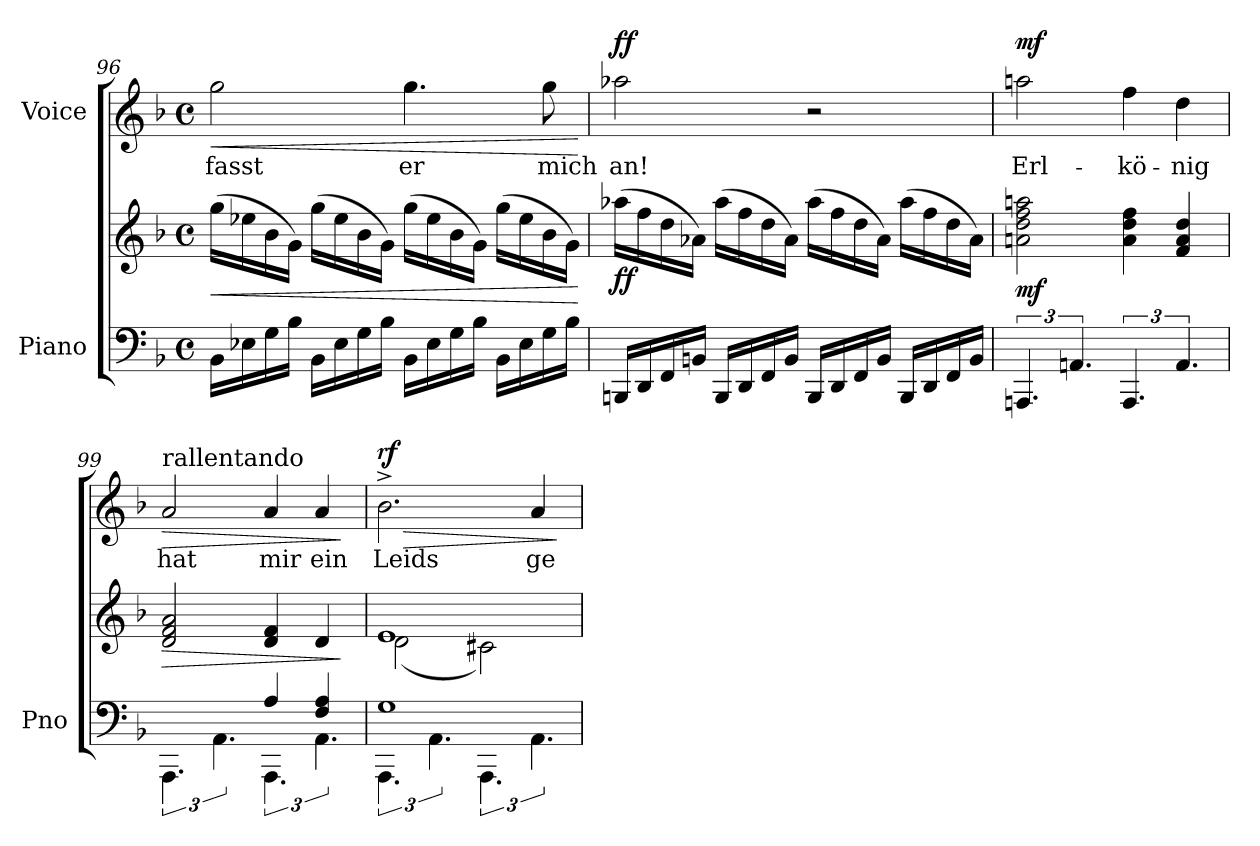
**kern	**kern	**dynam	**kern	**text	**dynam
*part2	*part2	*part2	*part1	*part1	*part1
*staff3	*staff2	*staff2/3	*staff1	*staff1	*staff1
*I"Piano	*	*	*I"Voice	*	*
*I'Pno	*	*	*	*	*
*clefF4	*clefG2	*	*clefG2	*	*
*k[b-]	*k[b-]	*	*k[b-]	*	*
*M4/4	*M4/4	*	*M4/4	*	*
*met(c)	*met(c)	*	*met(c)	*	*
=96	=96	=96	=96	=96	=96
!	!	!LO:HP:b	!	!	!LO:HP:b
16BB-\LL	(16gg\LL	<	2gg\	fasst	<
16E-X\	16ee-X\	.	.	.	.
16G\	16b-\	.	.	.	.
16B-\JJ	16g\JJ)	.	.	.	.
16BB-\LL	(16gg\LL	.	.	.	.
16E-\	16ee-\	.	.	.	.
16G\	16b-\	.	.	.	.
16B-\JJ	16g\JJ)	.	.	.	.
16BB-\LL	(16gg\LL	.	4.gg\	er	.
16E-\	16ee-\	.	.	.	.
16G\	16b-\	.	.	.	.
16B-\JJ	16g\JJ)	.	.	.	.
16BB-\LL	(16gg\LL	.	.	.	.
16E-\	16ee-\	.	.	.	.
16G\	16b-\	.	8gg\	mich	.
16B-\JJ	16g\JJ)	.	.	.	.
.	.	[	.	.	[
=97	=97	=97	=97	=97	=97
!	!	!LO:DY:b	!	!	!LO:DY:a
16BBBn/LL	(16aa-X\LL	ff	2aa-X\	an!	ff
16DD/	16ff\	.	.	.	.
16FF/	16dd\	.	.	.	.
16BBn/JJ	16a-X\JJ)	.	.	.	.
16BBB/LL	(16aa-\LL	.	.	.	.
16DD/	16ff\	.	.	.	.
16FF/	16dd\	.	.	.	.
16BB/JJ	16a-\JJ)	.	.	.	.
16BBB/LL	(16aa-\LL	.	2r	.	.
16DD/	16ff\	.	.	.	.
16FF/	16dd\	.	.	.	.
16BB/JJ	16a-\JJ)	.	.	.	.
16BBB/LL	(16aa-\LL	.	.	.	.
16DD/	16ff\	.	.	.	.
16FF/	16dd\	.	.	.	.
16BB/JJ	16a-\JJ)	.	.	.	.
=98	=98	=98	=98	=98	=98
!	!	!LO:DY:b	!	!	!LO:DY:a
6.AAAn/	2an\ 2dd\ 2ff\ 2aan\	mf	2aan\	Erl-	mf
6.AAn/	.	.	.	.	.
6.AAA/	4a\ 4dd\ 4ff\	.	4ff\	-kö-	.
6.AA/	4f/ 4a/ 4dd/	.	4dd\	-nig	.
=99	=99	=99	=99	=99	=99
*^	*	*	*	*	*
!	!	!	!	!LO:TX:a:t=rallentando	!	!
!	!	!	!LO:HP:b	!	!	!LO:HP:b
6.AAA\	2ryy	2d/ 2f/ 2a/	>	2a/	hat	>
6.AA\	.	.	.	.	.	.
6.AAA\	4A/	4d/ 4f/	.	4a/	mir	.
6.AA\	4F/ 4A/	4d/	.	4a/	ein	.
*v	*v	*	*	*	*	*
.	.	]	.	.	]
=100	=100	=100	=100	=100	=100
*^	*^	*	*	*	*
!	!	!	!	!	!	!	!LO:HP:b
!	!	!	!	!	!	!	!LO:DY:n=1:a
6.AAA\	1G	1e	(2d\	.	2.b-^\	Leids	> rf
6.AA\	.	.	.	.	.	.	.
6.AAA\	.	.	2c#X\)	.	.	.	.
6.AA\	.	.	.	.	4a/	ge-	.
*v	*v	*	*	*	*	*	*
*	*v	*v	*	*	*	*
.	.	.	.	.	]
=	=	=	=	=	=
*-	*-	*-	*-	*-	*-
